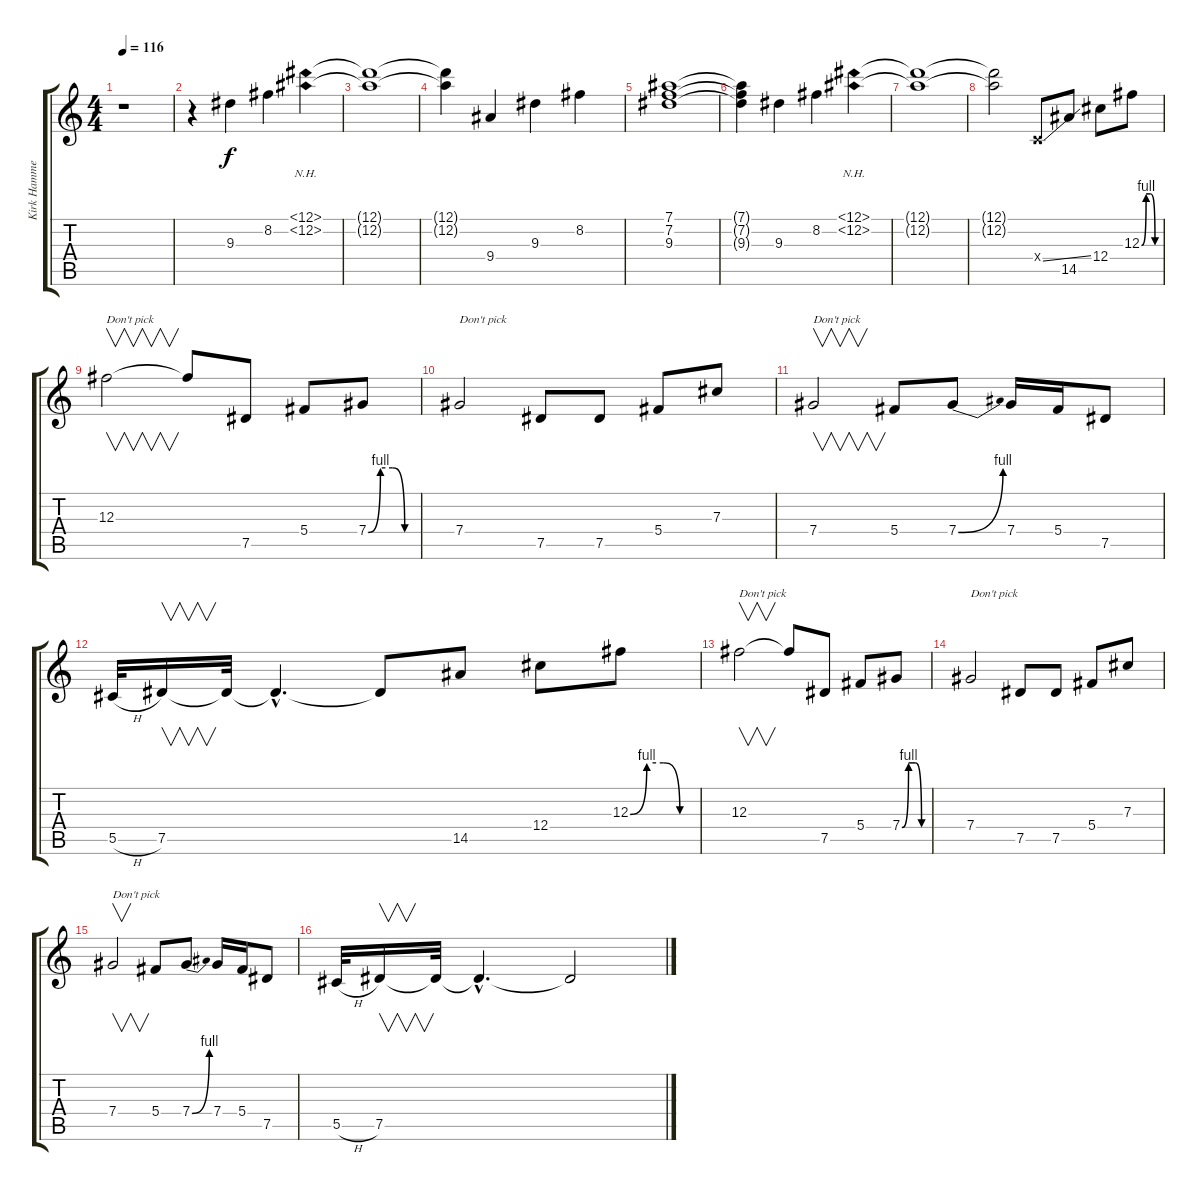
\track ("Kirk Hammett" "Kirk Hamme") {instrument electricguitarclean}
\staff {score tabs}
\tuning (Eb4 Bb3 Gb3 Db3 Ab2 Eb2) {hide}
\ts (4 4)
\tempo 116
\clef g2
\ks c
r.1{dy f} |
r.4 9.3.4 8.2.4 (12.1{nh} 12.2{nh}).4 |
(12.1{t} 12.2{t}).1 |
(12.1{t} 12.2{t}).4 9.4.4 9.3.4 8.2.4 |
(7.1 7.2 9.3).1 |
(7.1{t} 7.2{t} 9.3{t}).4 9.3.4 8.2.4 (12.1{nh} 12.2{nh}).4 |
(12.1{t} 12.2{t}).1 |
(12.1{t} 12.2{t}).2 -1.4{ss x}.8 14.5.8{instrument distortionguitar} 12.4.8 12.3{be (custom 0 0 15 4 30 4 45 0 60 0)}.8 |
12.3.2{v txt "Don't pick"} 12.3{t}.8 7.5.8 5.4.8 7.4{be (custom 0 0 15 4 30 4 45 0 60 0)}.8 |
7.4.2{txt "Don't pick"} 7.5.8 7.5.8 5.4.8 7.3.8 |
7.4.2{v txt "Don't pick"} 5.4.8 7.4{be (bend 0 0 60 4)}.8 7.4.16 5.4.16 7.5.8 |
5.5{h}.32 7.5.16{v} 7.5{t}.32 7.5{hac t}.4{d} 7.5{t}.8 14.5.8 12.4.8 12.3{be (custom 0 0 15 4 30 4 45 0 60 0)}.8 |
12.3.2{v txt "Don't pick"} 12.3{t}.8 7.5.8 5.4.8 7.4{be (custom 0 0 15 4 30 4 45 0 60 0)}.8 |
7.4.2{txt "Don't pick"} 7.5.8 7.5.8 5.4.8 7.3.8 |
7.4.2{v txt "Don't pick"} 5.4.8 7.4{be (bend 0 0 60 4)}.8 7.4.16 5.4.16 7.5.8 |
5.5{h}.32 7.5.16{v} 7.5{t}.32 7.5{hac t}.4{d} 7.5{t}.2
